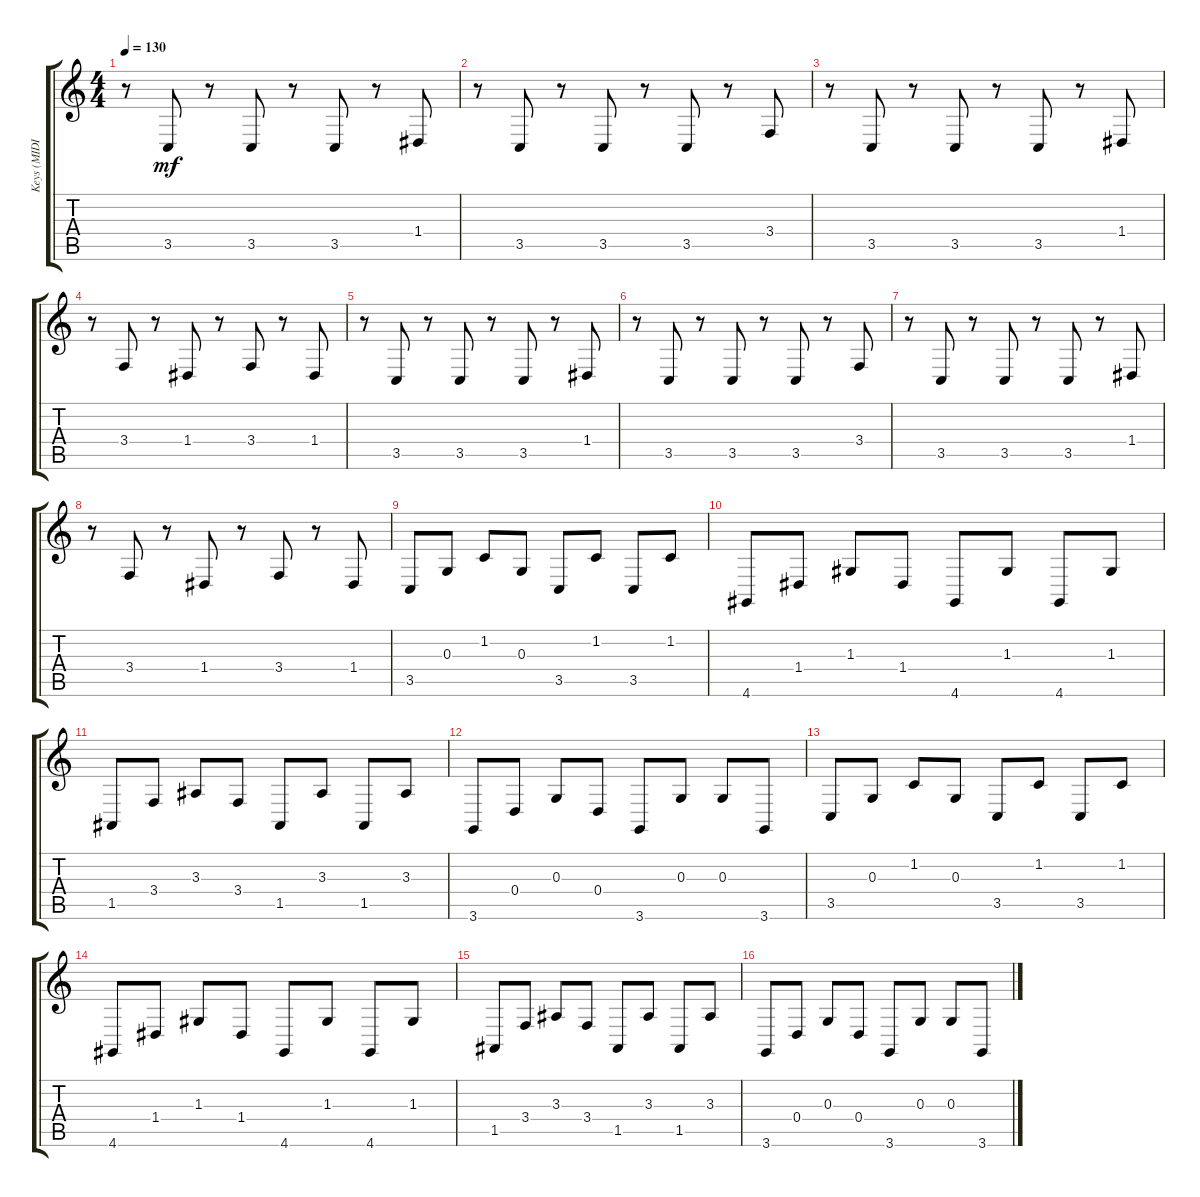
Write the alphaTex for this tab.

\track ("Keys (MIDI)" "Keys (MIDI") {instrument acousticgrandpiano}
\staff {score tabs}
\tuning (E4 B3 G3 D3 A2 E2) {hide}
\ts (4 4)
\tempo 130
\clef g2
\ks c
r.8{dy mf} 3.5.8 r.8 3.5.8 r.8 3.5.8 r.8 1.4.8 |
r.8 3.5.8 r.8 3.5.8 r.8 3.5.8 r.8 3.4.8 |
r.8 3.5.8 r.8 3.5.8 r.8 3.5.8 r.8 1.4.8 |
r.8 3.4.8 r.8 1.4.8 r.8 3.4.8 r.8 1.4.8 |
r.8 3.5.8 r.8 3.5.8 r.8 3.5.8 r.8 1.4.8 |
r.8 3.5.8 r.8 3.5.8 r.8 3.5.8 r.8 3.4.8 |
r.8 3.5.8 r.8 3.5.8 r.8 3.5.8 r.8 1.4.8 |
r.8 3.4.8 r.8 1.4.8 r.8 3.4.8 r.8 1.4.8 |
3.5.8 0.3.8 1.2.8 0.3.8 3.5.8 1.2.8 3.5.8 1.2.8 |
4.6.8 1.4.8 1.3.8 1.4.8 4.6.8 1.3.8 4.6.8 1.3.8 |
1.5.8 3.4.8 3.3.8 3.4.8 1.5.8 3.3.8 1.5.8 3.3.8 |
3.6.8 0.4.8 0.3.8 0.4.8 3.6.8 0.3.8 0.3.8 3.6.8 |
3.5.8 0.3.8 1.2.8 0.3.8 3.5.8 1.2.8 3.5.8 1.2.8 |
4.6.8 1.4.8 1.3.8 1.4.8 4.6.8 1.3.8 4.6.8 1.3.8 |
1.5.8 3.4.8 3.3.8 3.4.8 1.5.8 3.3.8 1.5.8 3.3.8 |
3.6.8 0.4.8 0.3.8 0.4.8 3.6.8 0.3.8 0.3.8 3.6.8
